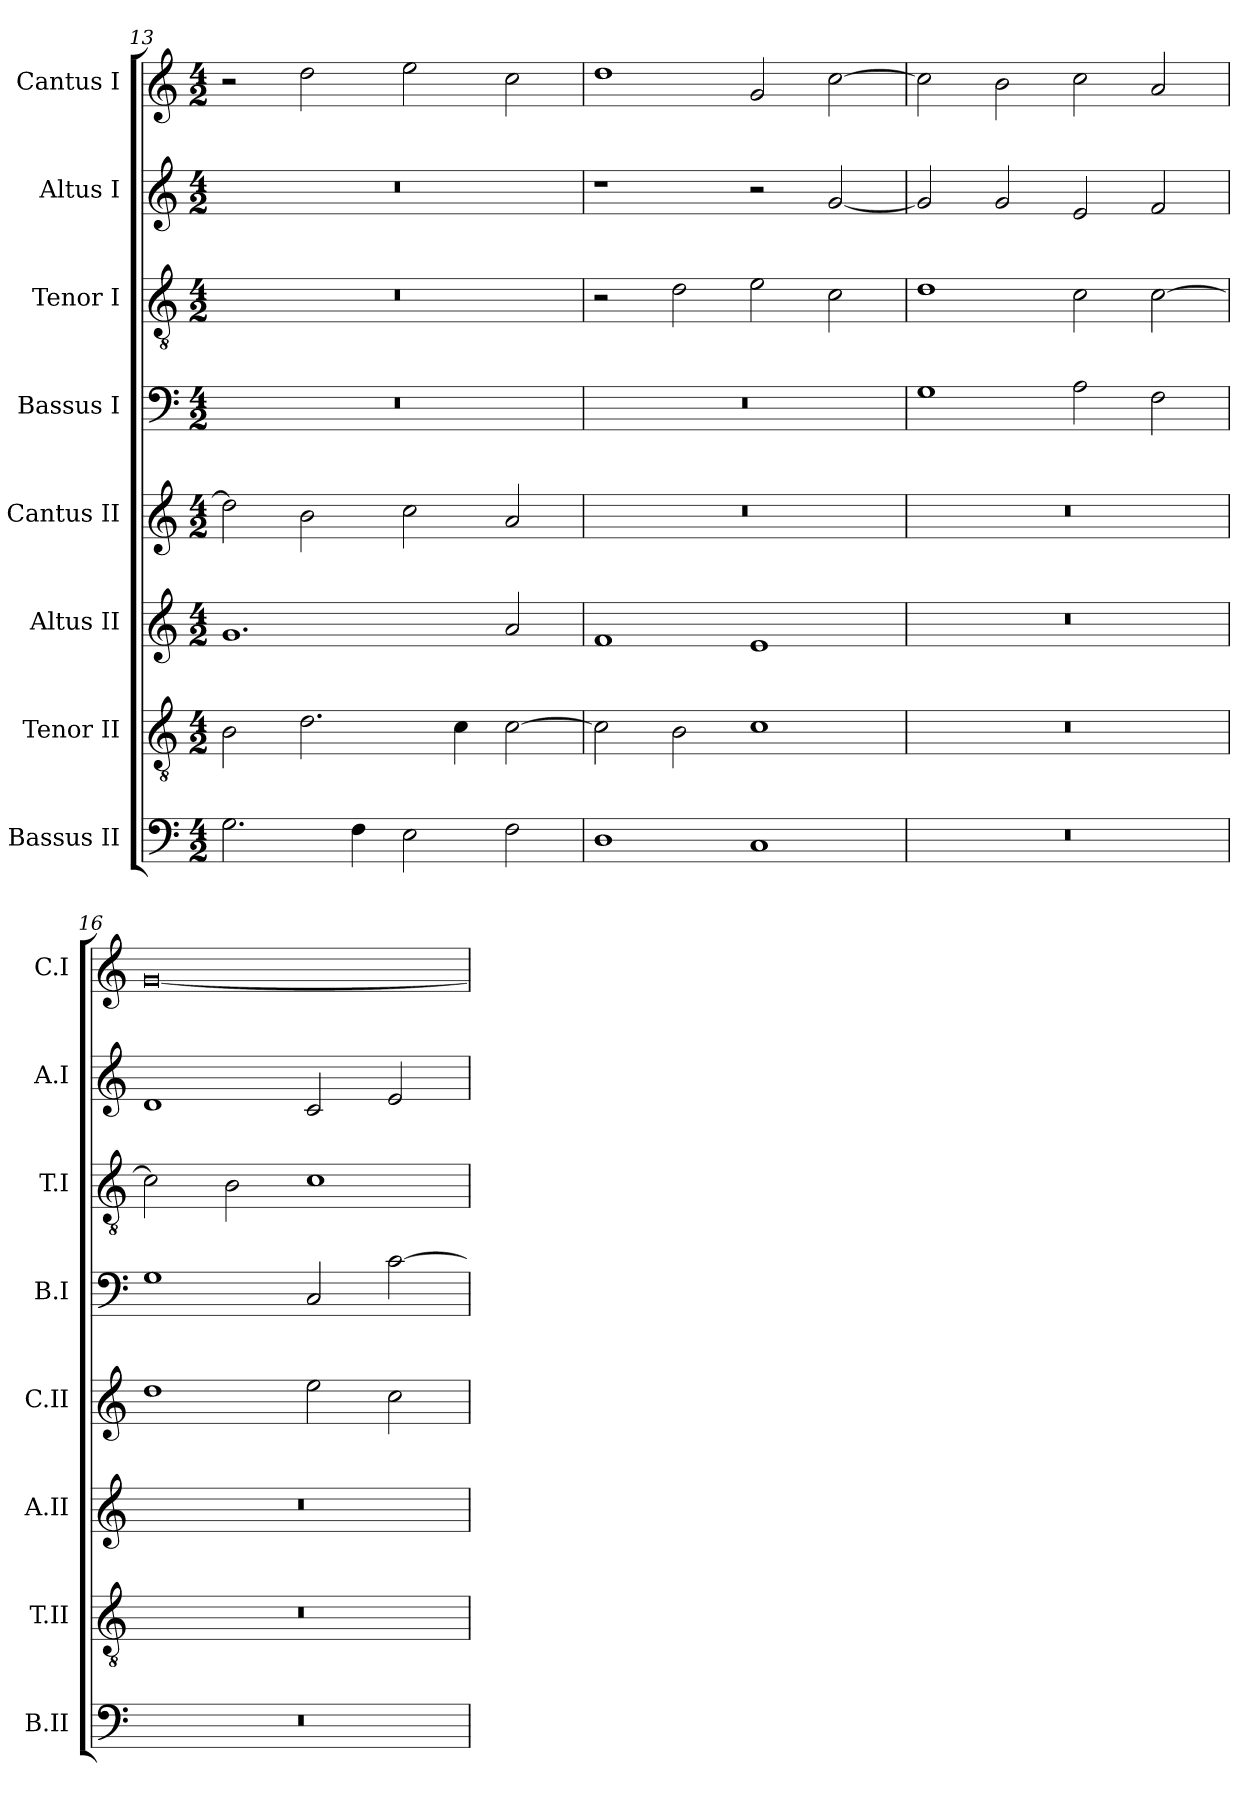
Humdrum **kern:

**kern	**kern	**kern	**kern	**kern	**kern	**kern	**kern
*part8	*part7	*part6	*part5	*part4	*part3	*part2	*part1
*staff8	*staff7	*staff6	*staff5	*staff4	*staff3	*staff2	*staff1
*I"Bassus II	*I"Tenor II	*I"Altus II	*I"Cantus II	*I"Bassus I	*I"Tenor I	*I"Altus I	*I"Cantus I
*I'B.II	*I'T.II	*I'A.II	*I'C.II	*I'B.I	*I'T.I	*I'A.I	*I'C.I
*clefF4	*clefGv2	*clefG2	*clefG2	*clefF4	*clefGv2	*clefG2	*clefG2
*	*ITrd7c12	*	*	*	*ITrd7c12	*	*
*k[]	*k[]	*k[]	*k[]	*k[]	*k[]	*k[]	*k[]
*C:	*C:	*C:	*C:	*C:	*C:	*C:	*C:
*M4/2	*M4/2	*M4/2	*M4/2	*M4/2	*M4/2	*M4/2	*M4/2
=13	=13	=13	=13	=13	=13	=13	=13
2.G\	2BB\	1.g/	2dd\]	0r	0r	0r	2r
.	2.D\	.	2b\	.	.	.	2dd\
4F\	.	.	.	.	.	.	.
2E\	.	.	2cc\	.	.	.	2ee\
.	4C\	.	.	.	.	.	.
2F\	[2C\	2a/	2a/	.	.	.	2cc\
=14	=14	=14	=14	=14	=14	=14	=14
1D\	2C\]	1f/	0r	0r	2r	1r	1dd\
.	2BB\	.	.	.	2D\	.	.
1C/	1C\	1e/	.	.	2E\	2r	2g/
.	.	.	.	.	2C\	[2g/	[2cc\
=15	=15	=15	=15	=15	=15	=15	=15
0r	0r	0r	0r	1G\	1D\	2g/]	2cc\]
.	.	.	.	.	.	2g/	2b\
.	.	.	.	2A\	2C\	2e/	2cc\
.	.	.	.	2F\	[2C\	2f/	2a/
=16	=16	=16	=16	=16	=16	=16	=16
0r	0r	0r	1dd\	1G\	2C\]	1d/	[0g/
.	.	.	.	.	2BB\	.	.
.	.	.	2ee\	2C/	1C\	2c/	.
.	.	.	2cc\	[2c\	.	2e/	.
=	=	=	=	=	=	=	=
*-	*-	*-	*-	*-	*-	*-	*-
